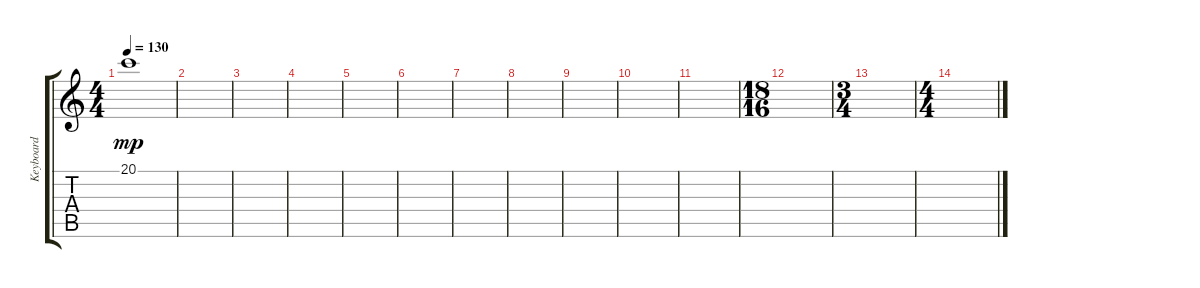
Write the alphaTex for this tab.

\track ("Keyboard" "Keyboard") {instrument celesta}
\staff {score tabs}
\tuning (E4 B3 G3 D3 A2 D2) {hide}
\ts (4 4)
\tempo 130
\clef g2
\ks c
20.1.1{dy mp} |
|
|
|
|
|
|
|
|
|
|
\ts (18 16)
|
\ts (3 4)
|
\ts (4 4)
